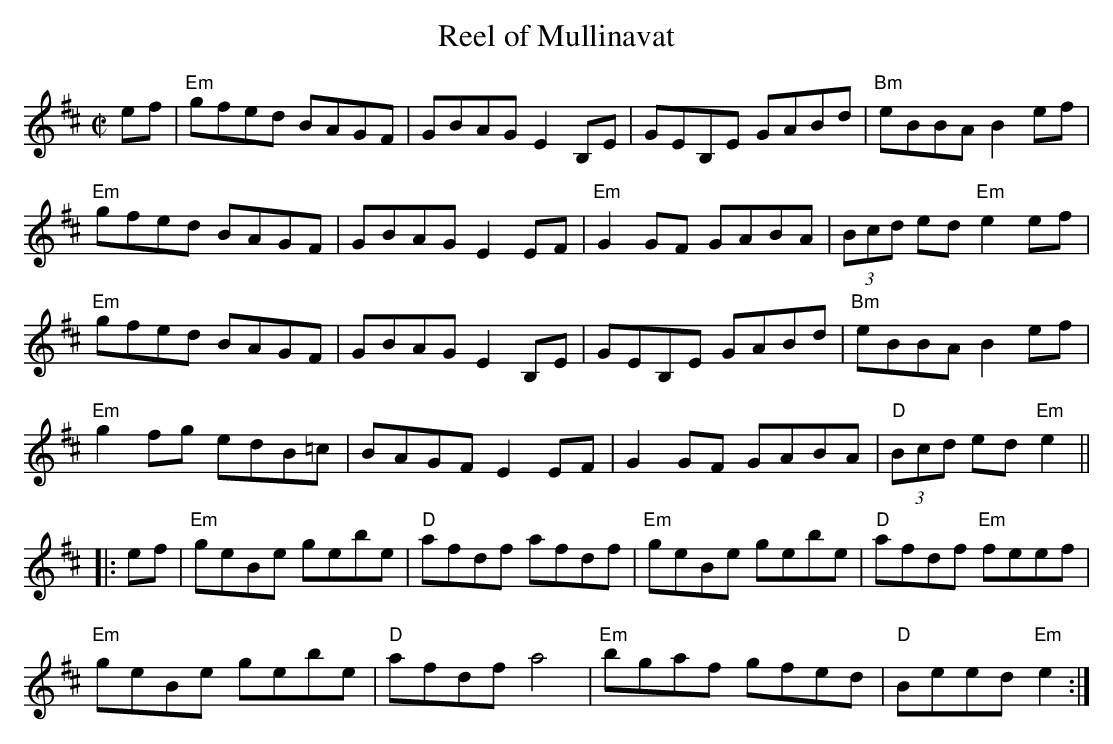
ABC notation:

X:1
T:Reel of Mullinavat
M:C|
L:1/8
K:Edor
ef|"Em"gfed BAGF|GBAG E2B,E|GEB,E GABd|"Bm"eBBA B2 ef|
"Em"gfed BAGF|GBAG E2EF|"Em"G2 GF GABA| (3Bcd ed "Em"e2 ef|
"Em"gfed BAGF|GBAG E2B,E|GEB,E GABd|"Bm"eBBA B2 ef|
"Em" g2 fg edB=c| BAGF E2 EF|G2 GF GABA| "D"(3Bcd ed "Em" e2||
|:ef|"Em"geBe gebe|"D"afdf afdf|"Em"geBe gebe|"D"afdf "Em"feef|
"Em"geBe gebe|"D"afdf a4| "Em" bgaf gfed| "D" Beed "Em" e2:|
